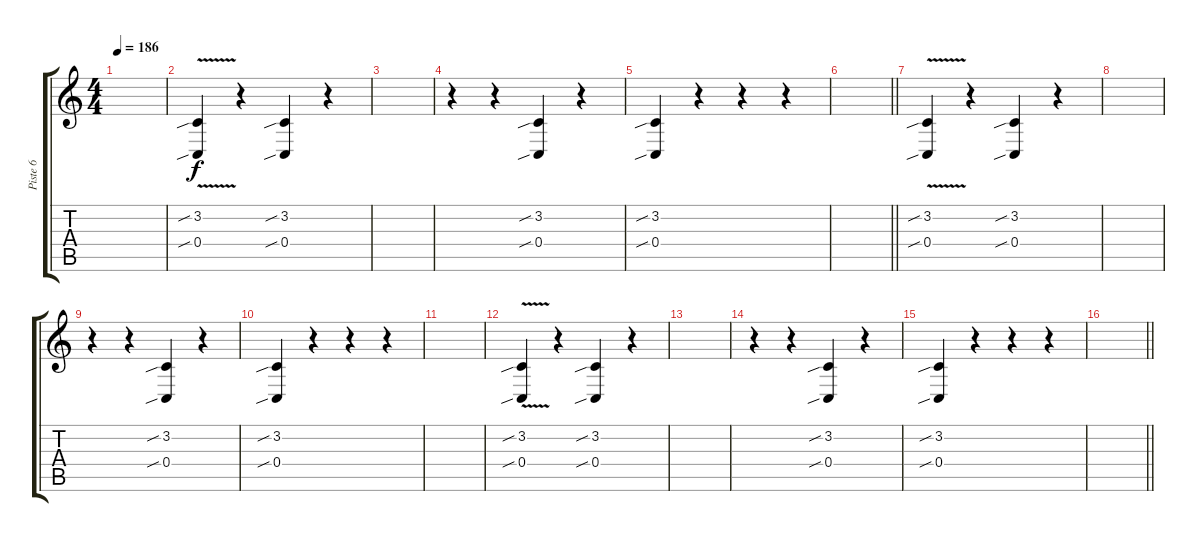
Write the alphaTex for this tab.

\track ("Piste 6" "Piste 6") {instrument lead2sawtooth}
\staff {score tabs}
\tuning (D4 A3 F3 C3 G2 C2) {hide}
\ts (4 4)
\tempo 186
\clef g2
\ks c
|
(3.2{v sib} 0.4{v sib}).4 r.4 (3.2{sib} 0.4{sib}).4 r.4 |
|
r.4 r.4 (3.2{sib} 0.4{sib}).4 r.4 |
(3.2{sib} 0.4{sib}).4 r.4 r.4 r.4 |
\barLineRight lightlight
|
(3.2{v sib} 0.4{v sib}).4 r.4 (3.2{sib} 0.4{sib}).4 r.4 |
|
r.4 r.4 (3.2{sib} 0.4{sib}).4 r.4 |
(3.2{sib} 0.4{sib}).4 r.4 r.4 r.4 |
|
(3.2{v sib} 0.4{v sib}).4 r.4 (3.2{sib} 0.4{sib}).4 r.4 |
|
r.4 r.4 (3.2{sib} 0.4{sib}).4 r.4 |
(3.2{sib} 0.4{sib}).4 r.4 r.4 r.4 |
\barLineRight lightlight
